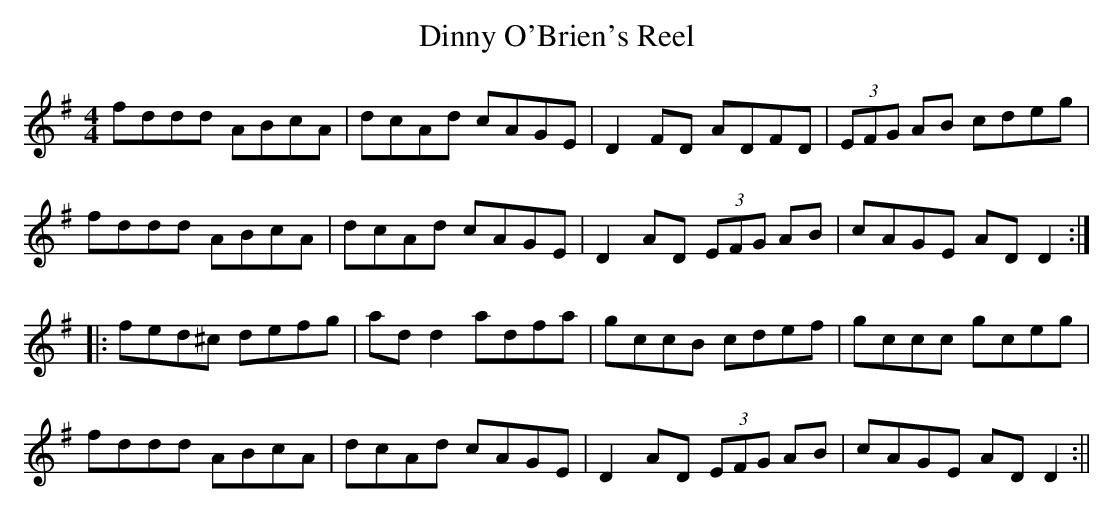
X:1
T:Dinny O'Brien's Reel
M:4/4
L:1/8
K:G
fddd ABcA|dcAd cAGE|D2FD ADFD|(3EFG AB cdeg|
fddd ABcA|dcAd cAGE|D2AD (3EFG AB|cAGE ADD2::
fed^c defg|add2 adfa|gccB cdef|gccc gceg|
fddd ABcA|dcAd cAGE|D2AD (3EFG AB|cAGE ADD2:||
